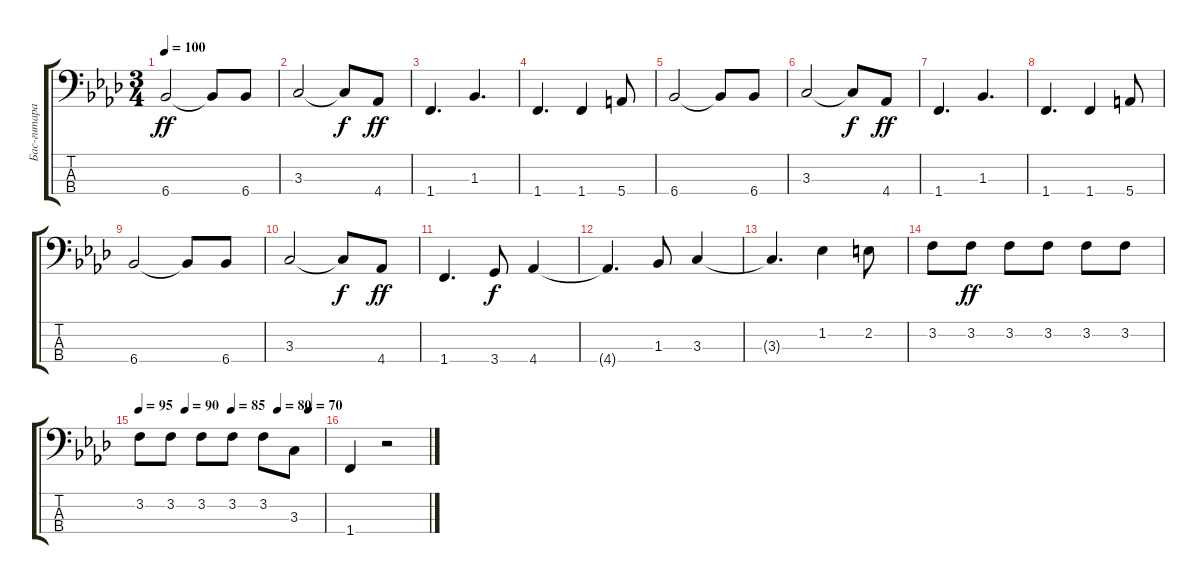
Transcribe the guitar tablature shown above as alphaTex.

\track ("Бас-гитара" "Бас-гитара") {instrument electricbassfinger}
\staff {score tabs}
\tuning (G2 D2 A1 E1) {hide}
\ts (3 4)
\tempo 100
\clef f4
\ks fminor
6.4.2{dy ff} 6.4{t}.8 6.4.8 |
3.3.2 3.3{t}.8{dy f} 4.4.8{dy ff} |
1.4.4{d} 1.3.4{d} |
1.4.4{d} 1.4.4 5.4.8 |
6.4.2 6.4{t}.8 6.4.8 |
3.3.2 3.3{t}.8{dy f} 4.4.8{dy ff} |
1.4.4{d} 1.3.4{d} |
1.4.4{d} 1.4.4 5.4.8 |
6.4.2 6.4{t}.8 6.4.8 |
3.3.2 3.3{t}.8{dy f} 4.4.8{dy ff} |
1.4.4{d} 3.4.8{dy f} 4.4.4 |
4.4{t}.4{d} 1.3.8 3.3.4 |
3.3{t}.4{d} 1.2.4 2.2.8 |
3.2.8 3.2.8{dy ff} 3.2.8 3.2.8 3.2.8 3.2.8 |
\tempo 95
\tempo (90 0.25)
\tempo (85 0.5)
\tempo (80 0.75)
\tempo (70 0.9166666666666666)
3.2.8 3.2.8 3.2.8 3.2.8 3.2.8 3.3.8 |
1.4.4 r.2
